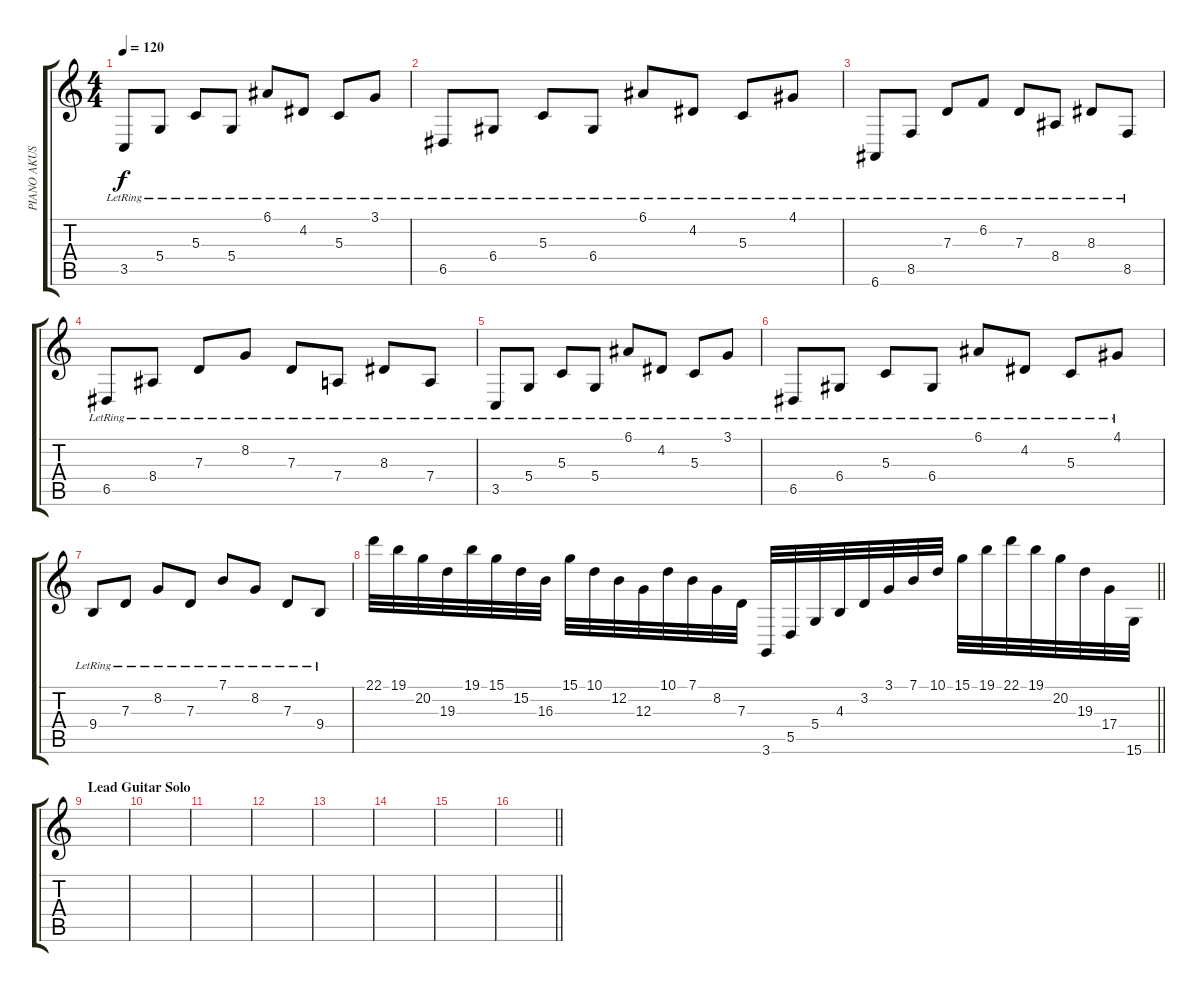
\track ("PIANO AKUSTIK" "PIANO AKUS") {instrument acousticgrandpiano}
\staff {score tabs}
\tuning (E4 B3 G3 D3 A2 E2) {hide}
\ts (4 4)
\tempo 120
\clef g2
\ks c
3.5{lr}.8{dy f} 5.4{lr}.8 5.3{lr}.8 5.4{lr}.8 6.1{lr}.8 4.2{lr}.8 5.3{lr}.8 3.1{lr}.8 |
6.5{lr}.8 6.4{lr}.8 5.3{lr}.8 6.4{lr}.8 6.1{lr}.8 4.2{lr}.8 5.3{lr}.8 4.1{lr}.8 |
6.6{lr}.8 8.5{lr}.8 7.3{lr}.8 6.2{lr}.8 7.3{lr}.8 8.4{lr}.8 8.3{lr}.8 8.5{lr}.8 |
6.5{lr}.8 8.4{lr}.8 7.3{lr}.8 8.2{lr}.8 7.3{lr}.8 7.4{lr}.8 8.3{lr}.8 7.4{lr}.8 |
3.5{lr}.8 5.4{lr}.8 5.3{lr}.8 5.4{lr}.8 6.1{lr}.8 4.2{lr}.8 5.3{lr}.8 3.1{lr}.8 |
6.5{lr}.8 6.4{lr}.8 5.3{lr}.8 6.4{lr}.8 6.1{lr}.8 4.2{lr}.8 5.3{lr}.8 4.1{lr}.8 |
9.4{lr}.8 7.3{lr}.8 8.2{lr}.8 7.3{lr}.8 7.1{lr}.8 8.2{lr}.8 7.3{lr}.8 9.4{lr}.8 |
\barLineRight lightlight
22.1.32 19.1.32 20.2.32 19.3.32 19.1.32 15.1.32 15.2.32 16.3.32 15.1.32 10.1.32 12.2.32 12.3.32 10.1.32 7.1.32 8.2.32 7.3.32 3.6.32 5.5.32 5.4.32 4.3.32 3.2.32 3.1.32 7.1.32 10.1.32 15.1.32 19.1.32 22.1.32 19.1.32 20.2.32 19.3.32 17.4.32 15.6.32 |
\section ("" "Lead Guitar Solo")
|
|
|
|
|
|
|
\barLineRight lightlight
